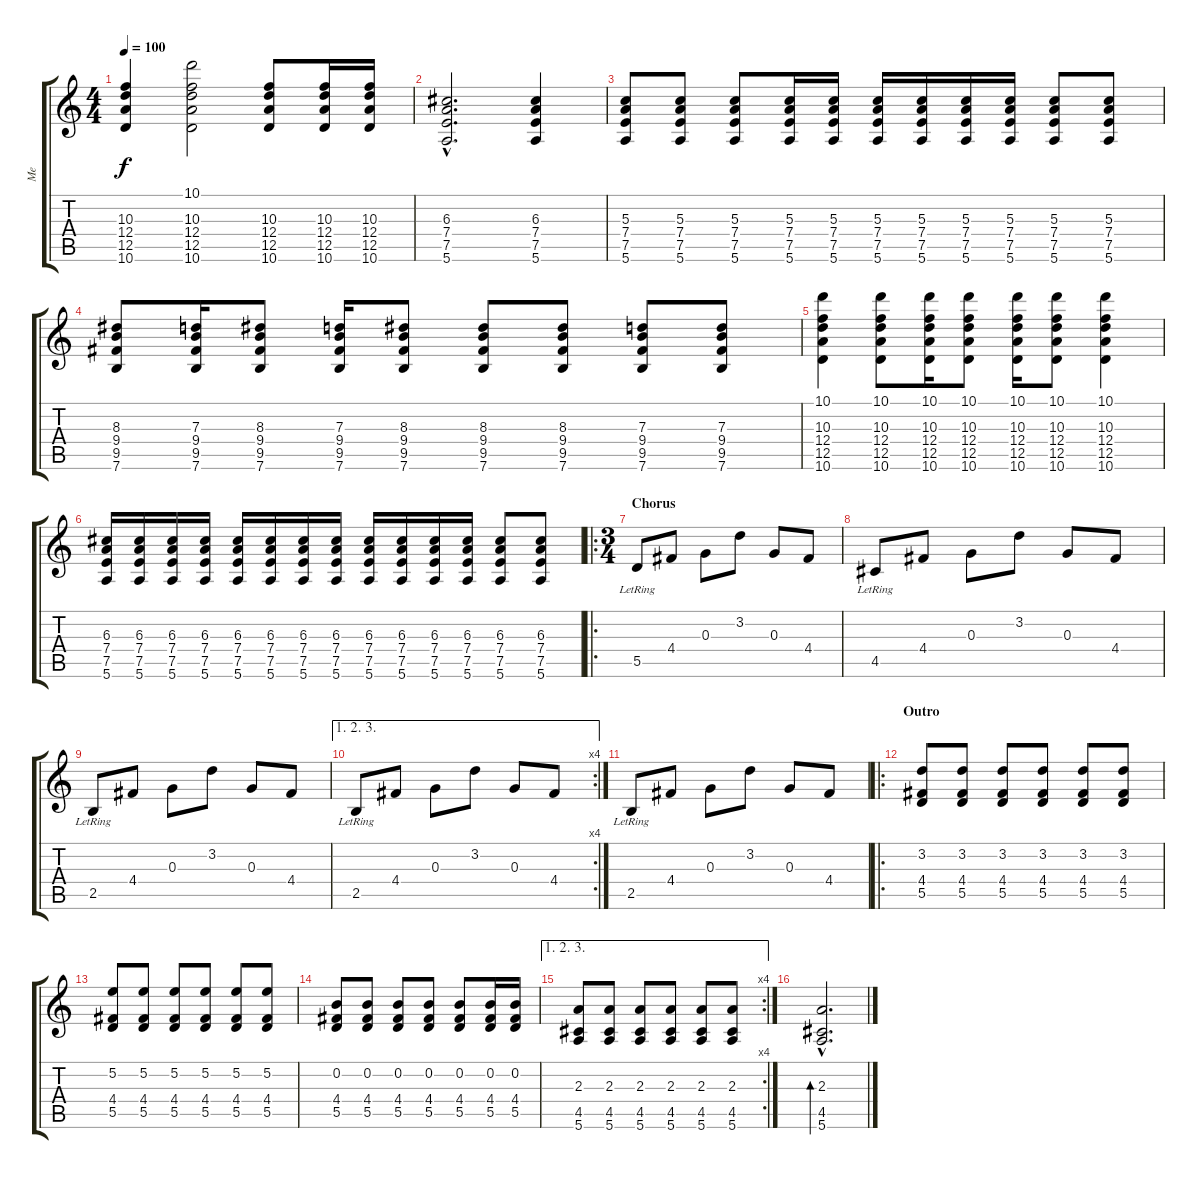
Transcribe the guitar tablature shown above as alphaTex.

\track ("Me" "Me") {instrument acousticguitarsteel}
\staff {score tabs}
\tuning (E4 B3 G3 D3 A2 E2) {hide}
\ts (4 4)
\tempo 100
\clef g2
\ks c
(10.3 12.4 12.5 10.6).4{dy f} (10.1 10.3 12.4 12.5 10.6).2 (10.3 12.4 12.5 10.6).8 (10.3 12.4 12.5 10.6).16 (10.3 12.4 12.5 10.6).16 |
(6.3{hac} 7.4{hac} 7.5{hac} 5.6{hac}).2{d} (6.3 7.4 7.5 5.6).4 |
(5.3 7.4 7.5 5.6).8 (5.3 7.4 7.5 5.6).8 (5.3 7.4 7.5 5.6).8 (5.3 7.4 7.5 5.6).16 (5.3 7.4 7.5 5.6).16 (5.3 7.4 7.5 5.6).16 (5.3 7.4 7.5 5.6).16 (5.3 7.4 7.5 5.6).16 (5.3 7.4 7.5 5.6).16 (5.3 7.4 7.5 5.6).8 (5.3 7.4 7.5 5.6).8 |
(8.3 9.4 9.5 7.6).8 (7.3 9.4 9.5 7.6).16 (8.3 9.4 9.5 7.6).8 (7.3 9.4 9.5 7.6).16 (8.3 9.4 9.5 7.6).8 (8.3 9.4 9.5 7.6).8 (8.3 9.4 9.5 7.6).8 (7.3 9.4 9.5 7.6).8 (7.3 9.4 9.5 7.6).8 |
(10.1 10.3 12.4 12.5 10.6).4 (10.1 10.3 12.4 12.5 10.6).8 (10.1 10.3 12.4 12.5 10.6).16 (10.1 10.3 12.4 12.5 10.6).8 (10.1 10.3 12.4 12.5 10.6).16 (10.1 10.3 12.4 12.5 10.6).8 (10.1 10.3 12.4 12.5 10.6).4 |
(6.3 7.4 7.5 5.6).16 (6.3 7.4 7.5 5.6).16 (6.3 7.4 7.5 5.6).16 (6.3 7.4 7.5 5.6).16 (6.3 7.4 7.5 5.6).16 (6.3 7.4 7.5 5.6).16 (6.3 7.4 7.5 5.6).16 (6.3 7.4 7.5 5.6).16 (6.3 7.4 7.5 5.6).16 (6.3 7.4 7.5 5.6).16 (6.3 7.4 7.5 5.6).16 (6.3 7.4 7.5 5.6).16 (6.3 7.4 7.5 5.6).8 (6.3 7.4 7.5 5.6).8 |
\ro
\ts (3 4)
\section ("" "Chorus")
5.5{lr}.8 4.4.8 0.3.8 3.2.8 0.3.8 4.4.8 |
4.5{lr}.8 4.4.8 0.3.8 3.2.8 0.3.8 4.4.8 |
2.5{lr}.8 4.4.8 0.3.8 3.2.8 0.3.8 4.4.8 |
\ae (1 2 3)
\rc 4
2.5{lr}.8 4.4.8 0.3.8 3.2.8 0.3.8 4.4.8 |
2.5{lr}.8 4.4.8 0.3.8 3.2.8 0.3.8 4.4.8 |
\ro
\section ("" "Outro")
(3.2 4.4 5.5).8 (3.2 4.4 5.5).8 (3.2 4.4 5.5).8 (3.2 4.4 5.5).8 (3.2 4.4 5.5).8 (3.2 4.4 5.5).8 |
(5.2 4.4 5.5).8 (5.2 4.4 5.5).8 (5.2 4.4 5.5).8 (5.2 4.4 5.5).8 (5.2 4.4 5.5).8 (5.2 4.4 5.5).8 |
(0.2 4.4 5.5).8 (0.2 4.4 5.5).8 (0.2 4.4 5.5).8 (0.2 4.4 5.5).8 (0.2 4.4 5.5).8 (0.2 4.4 5.5).16 (0.2 4.4 5.5).16 |
\ae (1 2 3)
\rc 4
(2.3 4.5 5.6).8 (2.3 4.5 5.6).8 (2.3 4.5 5.6).8 (2.3 4.5 5.6).8 (2.3 4.5 5.6).8 (2.3 4.5 5.6).8 |
(2.3{hac} 4.5{hac} 5.6{hac}).2{d bd 240}
